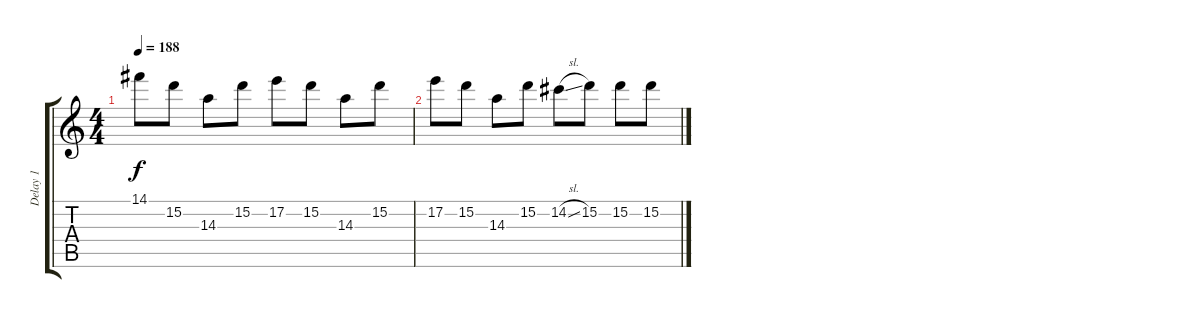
\track ("Delay 1" "Delay 1") {instrument electricguitarclean}
\staff {score tabs}
\tuning (E4 B3 G3 D3 A2 E2) {hide}
\ts (4 4)
\tempo 188
\clef g2
\ks c
14.1.8{dy f volume 16 instrument distortionguitar} 15.2.8 14.3.8 15.2.8 17.2.8 15.2.8 14.3.8 15.2.8 |
17.2.8 15.2.8 14.3.8 15.2.8 14.2{sl}.8 15.2.8 15.2.8 15.2.8
